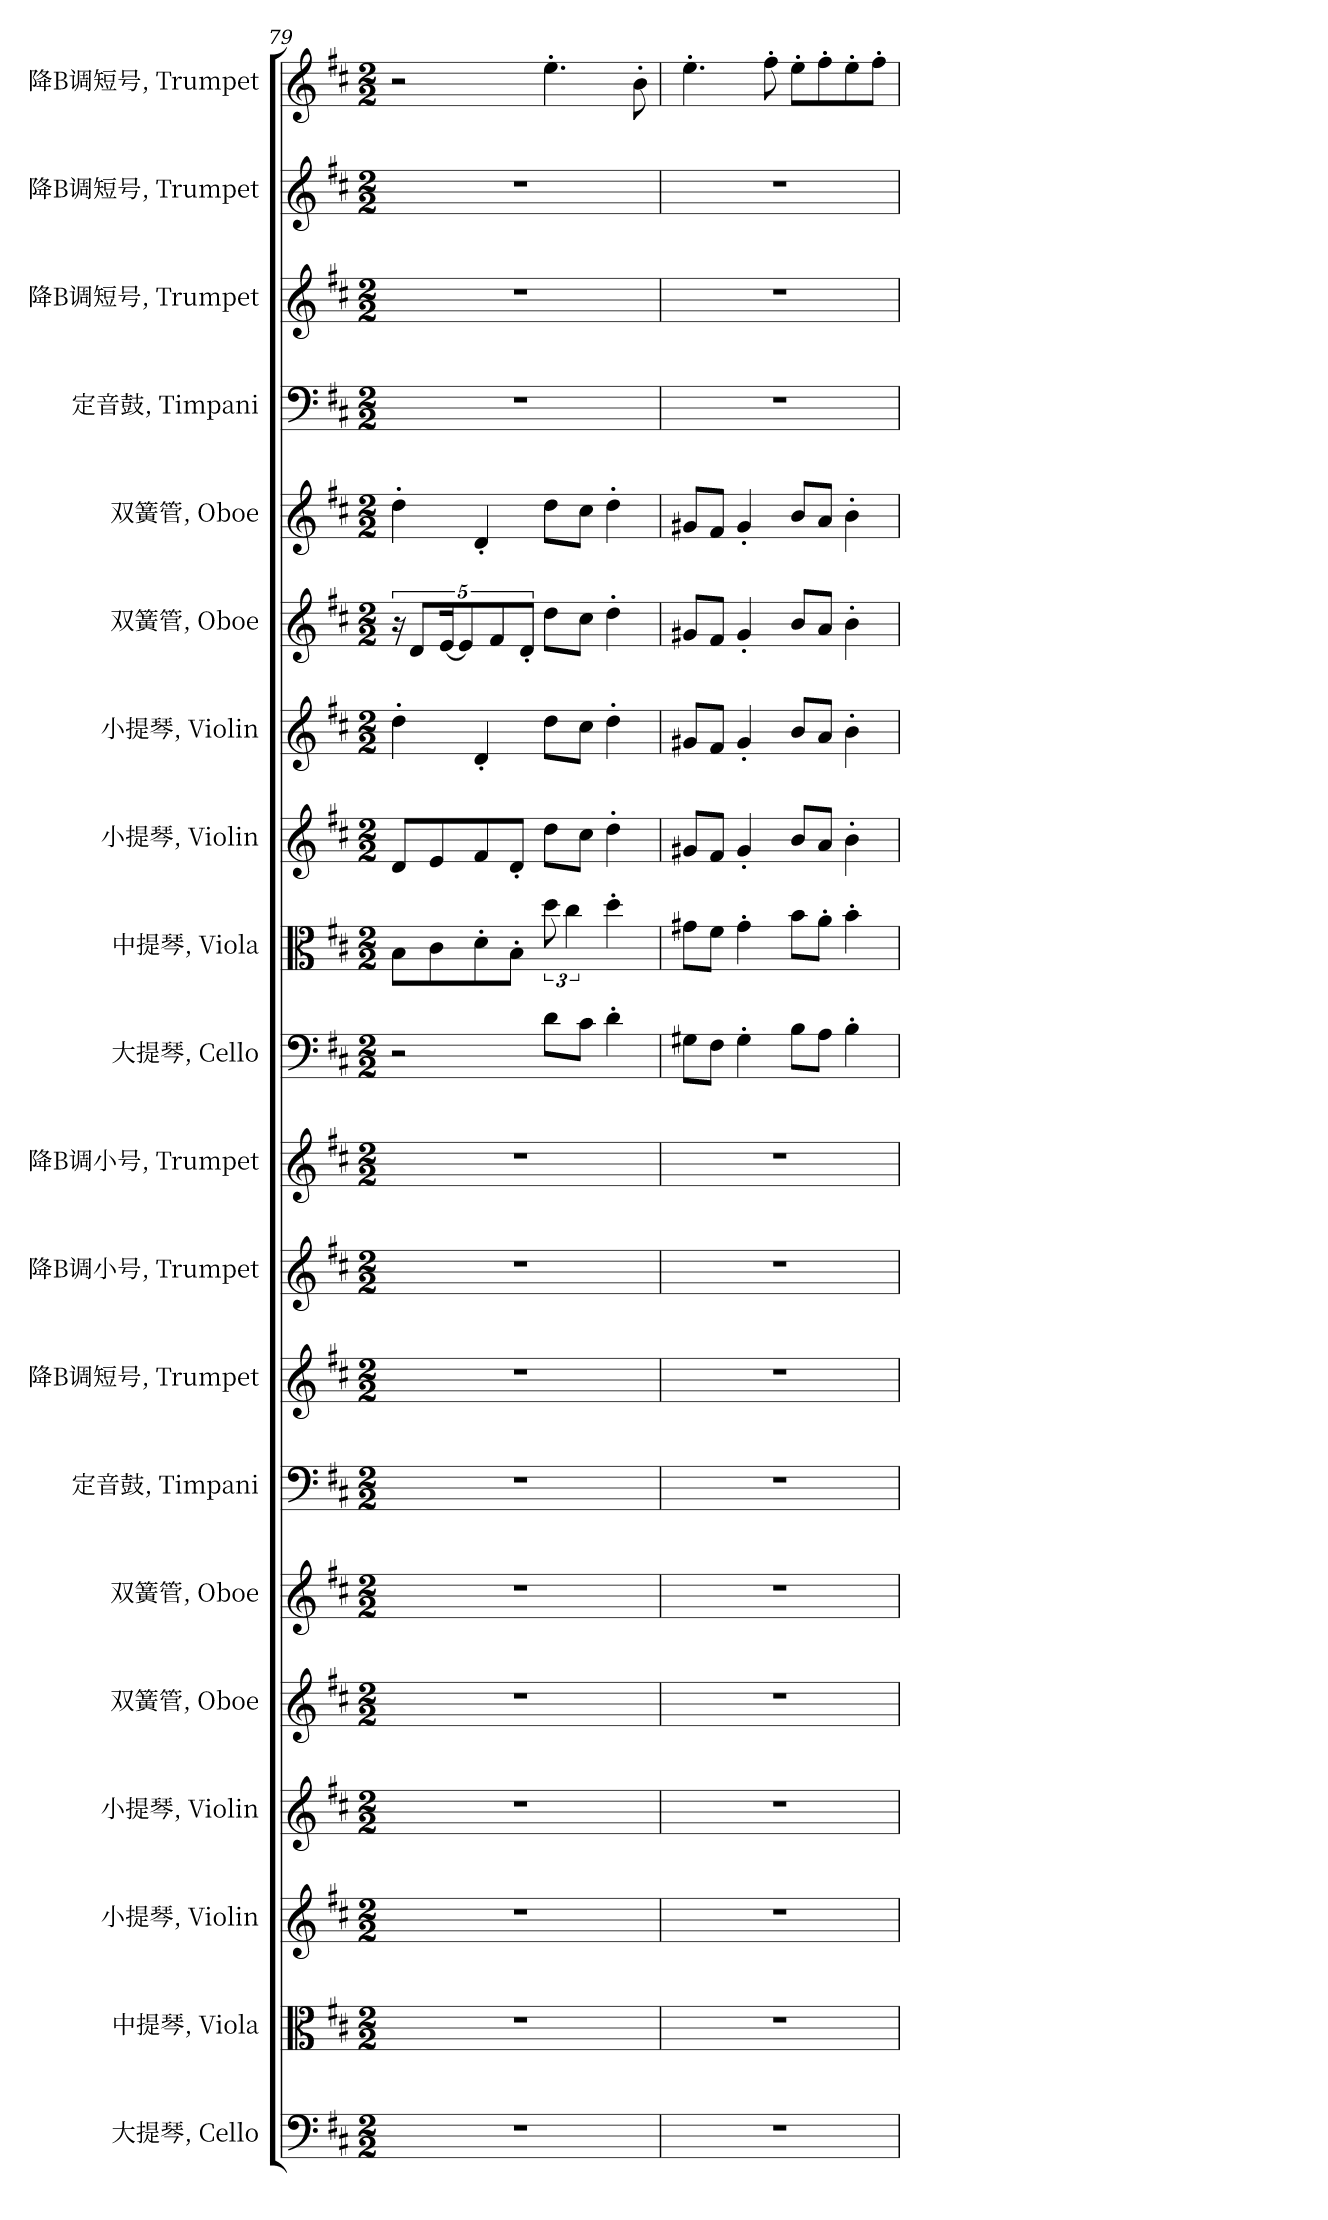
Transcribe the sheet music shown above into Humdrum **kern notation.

**kern	**kern	**kern	**kern	**kern	**kern	**kern	**kern	**kern	**kern	**kern	**kern	**kern	**kern	**kern	**kern	**kern	**kern	**kern	**kern
*part20	*part19	*part18	*part17	*part16	*part15	*part14	*part13	*part12	*part11	*part10	*part9	*part8	*part7	*part6	*part5	*part4	*part3	*part2	*part1
*staff20	*staff19	*staff18	*staff17	*staff16	*staff15	*staff14	*staff13	*staff12	*staff11	*staff10	*staff9	*staff8	*staff7	*staff6	*staff5	*staff4	*staff3	*staff2	*staff1
*I"大提琴, Cello	*I"中提琴, Viola	*I"小提琴, Violin	*I"小提琴, Violin	*I"双簧管, Oboe	*I"双簧管, Oboe	*I"定音鼓, Timpani	*I"降B调短号, Trumpet	*I"降B调小号, Trumpet	*I"降B调小号, Trumpet	*I"大提琴, Cello	*I"中提琴, Viola	*I"小提琴, Violin	*I"小提琴, Violin	*I"双簧管, Oboe	*I"双簧管, Oboe	*I"定音鼓, Timpani	*I"降B调短号, Trumpet	*I"降B调短号, Trumpet	*I"降B调短号, Trumpet
*	*I'Vla.	*I'Vln.	*I'Vln.	*I'Ob.	*I'Ob.	*I'Timp.	*	*I'B♭ Tpt.	*I'B♭ Tpt.	*	*I'Vla.	*I'Vln.	*I'Vln.	*I'Ob.	*I'Ob.	*I'Timp.	*	*	*
*clefF4	*clefC3	*clefG2	*clefG2	*clefG2	*clefG2	*clefF4	*clefG2	*clefG2	*clefG2	*clefF4	*clefC3	*clefG2	*clefG2	*clefG2	*clefG2	*clefF4	*clefG2	*clefG2	*clefG2
*	*	*	*	*	*	*	*ITrd1c2	*ITrd1c2	*ITrd1c2	*	*	*	*	*	*	*	*ITrd1c2	*ITrd1c2	*ITrd1c2
*k[f#c#]	*k[f#c#]	*k[f#c#]	*k[f#c#]	*k[f#c#]	*k[f#c#]	*k[f#c#]	*k[]	*k[]	*k[]	*k[f#c#]	*k[f#c#]	*k[f#c#]	*k[f#c#]	*k[f#c#]	*k[f#c#]	*k[f#c#]	*k[]	*k[]	*k[]
*M2/2	*M2/2	*M2/2	*M2/2	*M2/2	*M2/2	*M2/2	*M2/2	*M2/2	*M2/2	*M2/2	*M2/2	*M2/2	*M2/2	*M2/2	*M2/2	*M2/2	*M2/2	*M2/2	*M2/2
=79	=79	=79	=79	=79	=79	=79	=79	=79	=79	=79	=79	=79	=79	=79	=79	=79	=79	=79	=79
1r	1r	1r	1r	1r	1r	1r	1r	1r	1r	2r	8B\L	8d/L	4dd'\	20r	4dd'\	1r	1r	1r	2r
.	.	.	.	.	.	.	.	.	.	.	.	.	.	10d/L	.	.	.	.	.
.	.	.	.	.	.	.	.	.	.	.	8c#\	8e/	.	.	.	.	.	.	.
.	.	.	.	.	.	.	.	.	.	.	.	.	.	[20e/K	.	.	.	.	.
.	.	.	.	.	.	.	.	.	.	.	.	.	.	10e/]	.	.	.	.	.
.	.	.	.	.	.	.	.	.	.	.	8d'\	8f#/	4d'/	.	4d'/	.	.	.	.
.	.	.	.	.	.	.	.	.	.	.	.	.	.	10f#/	.	.	.	.	.
.	.	.	.	.	.	.	.	.	.	.	8B'\J	8d'/J	.	.	.	.	.	.	.
.	.	.	.	.	.	.	.	.	.	.	.	.	.	10d'/J	.	.	.	.	.
.	.	.	.	.	.	.	.	.	.	8d\L	12dd\	8dd\L	8dd\L	8dd\L	8dd\L	.	.	.	4.dd'\
.	.	.	.	.	.	.	.	.	.	.	6cc#\	.	.	.	.	.	.	.	.
.	.	.	.	.	.	.	.	.	.	8c#\J	.	8cc#\J	8cc#\J	8cc#\J	8cc#\J	.	.	.	.
.	.	.	.	.	.	.	.	.	.	4d'\	4dd'\	4dd'\	4dd'\	4dd'\	4dd'\	.	.	.	.
.	.	.	.	.	.	.	.	.	.	.	.	.	.	.	.	.	.	.	8a'\
=80	=80	=80	=80	=80	=80	=80	=80	=80	=80	=80	=80	=80	=80	=80	=80	=80	=80	=80	=80
1r	1r	1r	1r	1r	1r	1r	1r	1r	1r	8G#X\L	8g#X\L	8g#X/L	8g#X/L	8g#X/L	8g#X/L	1r	1r	1r	4.dd'\
.	.	.	.	.	.	.	.	.	.	8F#\J	8f#\J	8f#/J	8f#/J	8f#/J	8f#/J	.	.	.	.
.	.	.	.	.	.	.	.	.	.	4G#'\	4g#'\	4g#'/	4g#'/	4g#'/	4g#'/	.	.	.	.
.	.	.	.	.	.	.	.	.	.	.	.	.	.	.	.	.	.	.	8ee'\
.	.	.	.	.	.	.	.	.	.	8B\L	8b\L	8b/L	8b/L	8b/L	8b/L	.	.	.	8dd'\L
.	.	.	.	.	.	.	.	.	.	8A\J	8a'\J	8a/J	8a/J	8a/J	8a/J	.	.	.	8ee'\
.	.	.	.	.	.	.	.	.	.	4B'\	4b'\	4b'\	4b'\	4b'\	4b'\	.	.	.	8dd'\
.	.	.	.	.	.	.	.	.	.	.	.	.	.	.	.	.	.	.	8ee'\J
=	=	=	=	=	=	=	=	=	=	=	=	=	=	=	=	=	=	=	=
*-	*-	*-	*-	*-	*-	*-	*-	*-	*-	*-	*-	*-	*-	*-	*-	*-	*-	*-	*-
